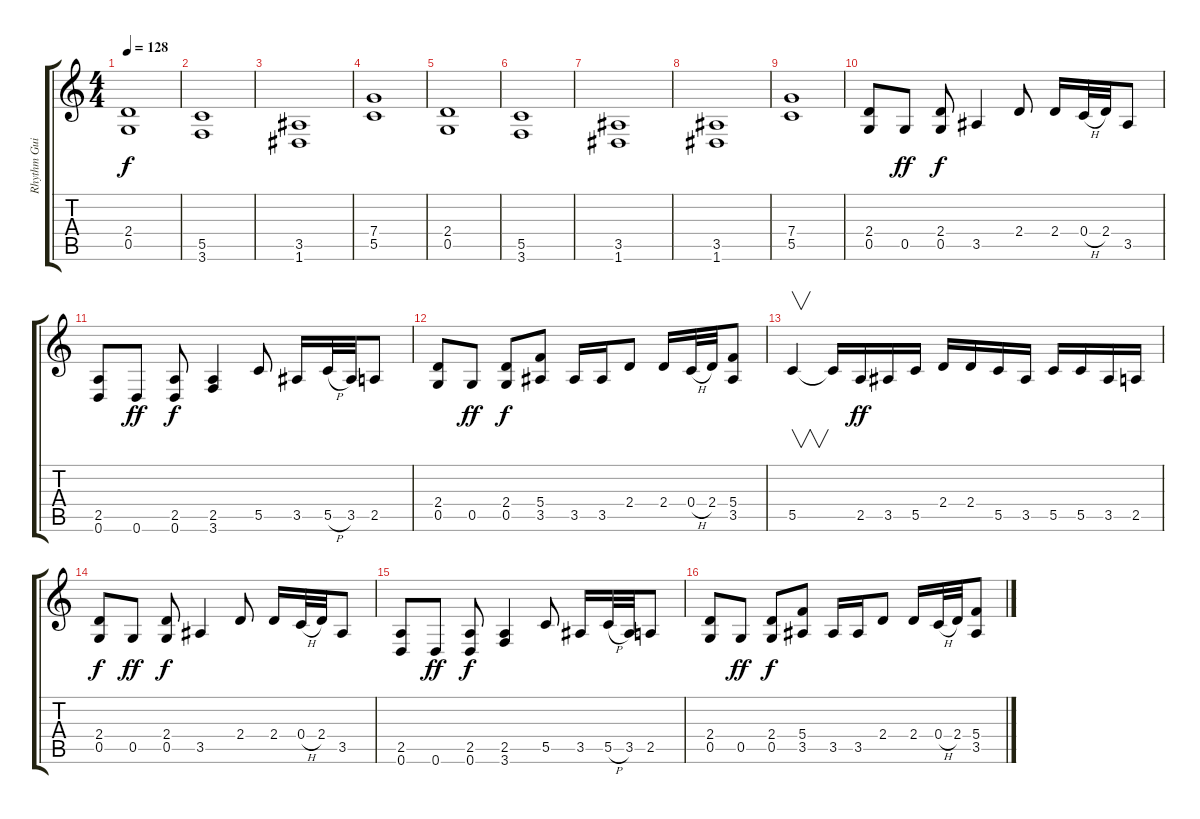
\track ("Rhythm Guitar" "Rhythm Gui") {instrument distortionguitar}
\staff {score tabs}
\tuning (D4 A3 F3 C3 G2 D2) {hide}
\ts (4 4)
\tempo 128
\clef g2
\ks c
(2.4 0.5).1{dy f} |
(5.5 3.6).1 |
(3.5 1.6).1 |
(7.4 5.5).1 |
(2.4 0.5).1 |
(5.5 3.6).1 |
(3.5 1.6).1 |
(3.5 1.6).1 |
(7.4 5.5).1 |
(2.4 0.5).8 0.5.8{dy ff} (2.4 0.5).8{dy f} 3.5.4 2.4.8 2.4.16 0.4{h}.32 2.4.32 3.5.8 |
(2.5 0.6).8 0.6.8{dy ff} (2.5 0.6).8{dy f} (2.5 3.6).4 5.5.8 3.5.16 5.5{h}.32 3.5.32 2.5.8 |
(2.4 0.5).8 0.5.8{dy ff} (2.4 0.5).8{dy f} (5.4 3.5).8 3.5.16 3.5.16 2.4.8 2.4.16 0.4{h}.32 2.4.32 (5.4 3.5).8 |
5.5.4{v} 5.5{t}.16 2.5.16{dy ff} 3.5.16 5.5.16 2.4.16 2.4.16 5.5.16 3.5.16 5.5.16 5.5.16 3.5.16 2.5.16 |
(2.4 0.5).8{dy f} 0.5.8{dy ff} (2.4 0.5).8{dy f} 3.5.4 2.4.8 2.4.16 0.4{h}.32 2.4.32 3.5.8 |
(2.5 0.6).8 0.6.8{dy ff} (2.5 0.6).8{dy f} (2.5 3.6).4 5.5.8 3.5.16 5.5{h}.32 3.5.32 2.5.8 |
(2.4 0.5).8 0.5.8{dy ff} (2.4 0.5).8{dy f} (5.4 3.5).8 3.5.16 3.5.16 2.4.8 2.4.16 0.4{h}.32 2.4.32 (5.4 3.5).8
